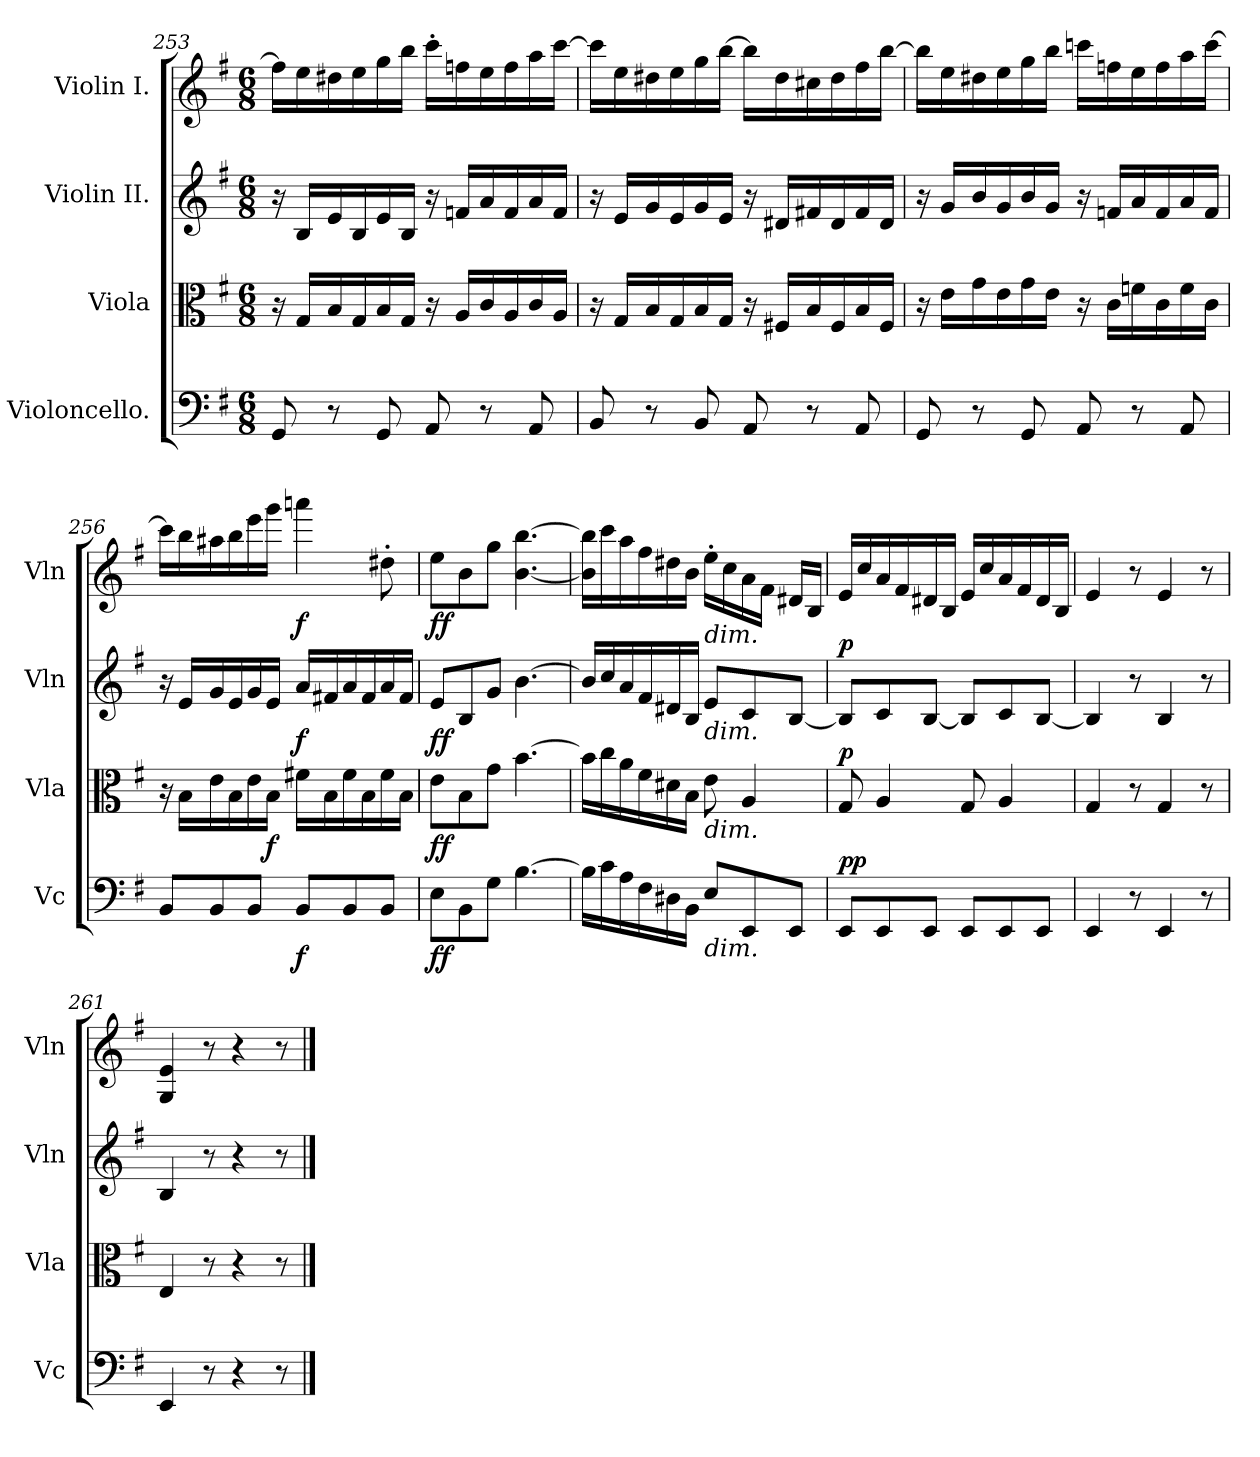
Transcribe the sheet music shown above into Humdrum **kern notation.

**kern	**dynam	**kern	**dynam	**kern	**dynam	**kern	**dynam
*part4	*part4	*part3	*part3	*part2	*part2	*part1	*part1
*staff4	*staff4	*staff3	*staff3	*staff2	*staff2	*staff1	*staff1
*I"Violoncello.	*	*I"Viola	*	*I"Violin II.	*	*I"Violin I.	*
*I'Vc	*	*I'Vla	*	*I'Vln	*	*I'Vln	*
*clefF4	*	*clefC3	*	*clefG2	*	*clefG2	*
*k[f#]	*	*k[f#]	*	*k[f#]	*	*k[f#]	*
*M6/8	*	*M6/8	*	*M6/8	*	*M6/8	*
=253	=253	=253	=253	=253	=253	=253	=253
8GG/	.	16r	.	16r	.	16ff#\LL]	.
.	.	16G/LL	.	16B/LL	.	16ee\	.
8r	.	16B/	.	16e/	.	16dd#X\	.
.	.	16G/	.	16B/	.	16ee\	.
8GG/	.	16B/	.	16e/	.	16gg\	.
.	.	16G/JJ	.	16B/JJ	.	16bb\JJ	.
8AA/	.	16r	.	16r	.	16ccc'\LL	.
.	.	16A/LL	.	16fn/LL	.	16ffn\	.
8r	.	16c/	.	16a/	.	16ee\	.
.	.	16A/	.	16f/	.	16ff\	.
8AA/	.	16c/	.	16a/	.	16aa\	.
.	.	16A/JJ	.	16f/JJ	.	[16ccc\JJ	.
=254	=254	=254	=254	=254	=254	=254	=254
8BB/	.	16r	.	16r	.	16ccc\LL]	.
.	.	16G/LL	.	16e/LL	.	16ee\	.
8r	.	16B/	.	16g/	.	16dd#X\	.
.	.	16G/	.	16e/	.	16ee\	.
8BB/	.	16B/	.	16g/	.	16gg\	.
.	.	16G/JJ	.	16e/JJ	.	[16bb\JJ	.
8AA/	.	16r	.	16r	.	16bb\LL]	.
.	.	16F#X/LL	.	16d#X/LL	.	16dd#\	.
8r	.	16B/	.	16f#X/	.	16cc#X\	.
.	.	16F#/	.	16d#/	.	16dd#\	.
8AA/	.	16B/	.	16f#/	.	16ff#\	.
.	.	16F#/JJ	.	16d#/JJ	.	[16bb\JJ	.
!!LO:LB:g=z
=255	=255	=255	=255	=255	=255	=255	=255
8GG/	.	16r	.	16r	.	16bb\LL]	.
.	.	16e\LL	.	16g/LL	.	16ee\	.
8r	.	16g\	.	16b/	.	16dd#X\	.
.	.	16e\	.	16g/	.	16ee\	.
8GG/	.	16g\	.	16b/	.	16gg\	.
.	.	16e\JJ	.	16g/JJ	.	16bb\JJ	.
8AA/	.	16r	.	16r	.	16cccn\LL	.
.	.	16c\LL	.	16fn/LL	.	16ffn\	.
8r	.	16fn\	.	16a/	.	16ee\	.
.	.	16c\	.	16f/	.	16ff\	.
8AA/	.	16f\	.	16a/	.	16aa\	.
.	.	16c\JJ	.	16f/JJ	.	[16ccc\JJ	.
!!LO:LB:g=z
=256	=256	=256	=256	=256	=256	=256	=256
8BB/L	.	16r	.	16r	.	16ccc\LL]	.
.	.	16B\LL	.	16e/LL	.	16bb\	.
8BB/	.	16e\	.	16g/	.	16aa#X\	.
.	.	16B\	.	16e/	.	16bb\	.
8BB/J	.	16e\	.	16g/	.	16eee\	.
!	!	!	!LO:DY:b	!	!	!	!
.	.	16B\JJ	f	16e/JJ	.	16ggg\JJ	.
!	!LO:DY:b	!	!	!	!LO:DY:b	!	!LO:DY:b
8BB/L	f	16f#X\LL	.	16a/LL	f	4aaan\	f
.	.	16B\	.	16f#X/	.	.	.
8BB/	.	16f#\	.	16a/	.	.	.
.	.	16B\	.	16f#/	.	.	.
8BB/J	.	16f#\	.	16a/	.	8dd#X'\	.
.	.	16B\JJ	.	16f#/JJ	.	.	.
=257	=257	=257	=257	=257	=257	=257	=257
!	!LO:DY:b	!	!LO:DY:b	!	!LO:DY:b	!	!LO:DY:b
8E\L	ff	8e\L	ff	8e/L	ff	8ee\L	ff
8BB\	.	8B\	.	8B/	.	8b\	.
8G\J	.	8g\J	.	8g/J	.	8gg\J	.
[4.B\	.	[4.b\	.	[4.b\	.	[4.b\ [4.bb\	.
=258	=258	=258	=258	=258	=258	=258	=258
16B\LL]	.	16b\LL]	.	16b/LL]	.	16b\] 16bb\]LL	.
16c\	.	16cc\	.	16cc/	.	16ccc\	.
16A\	.	16a\	.	16a/	.	16aa\	.
16F#\	.	16f#\	.	16f#/	.	16ff#\	.
16D#X\	.	16d#X\	.	16d#X/	.	16dd#X\	.
16BB\JJ	.	16B\JJ	.	16B/JJ	.	16b\JJ	.
!	!	!	!	!	!	!LO:TX:b:i:t=dim.	!
!	!	!	!	!LO:TX:b:i:t=dim.	!	!	!
!	!	!LO:TX:b:i:t=dim.	!	!	!	!	!
!LO:TX:b:i:t=dim.	!	!	!	!	!	!	!
8E/L	.	8e\	.	8e/L	.	16ee'\LL	.
.	.	.	.	.	.	16cc\	.
8EE/	.	4A/	.	8c/	.	16a\	.
.	.	.	.	.	.	16f#\JJ	.
8EE/J	.	.	.	[8B/J	.	16d#X/LL	.
.	.	.	.	.	.	16B/JJ	.
!!LO:PB:g=z
=259	=259	=259	=259	=259	=259	=259	=259
!	!LO:DY:b	!	!	!	!	!	!
!	!LO:DY:n=1:a	!	!LO:DY:a	!	!LO:DY:a	!	!
8EE/L	p p	8G/	p	8B/L]	p	16e/LL	.
.	.	.	.	.	.	16cc/	.
8EE/	.	4A/	.	8c/	.	16a/	.
.	.	.	.	.	.	16f#/	.
8EE/J	.	.	.	[8B/J	.	16d#X/	.
.	.	.	.	.	.	16B/JJ	.
8EE/L	.	8G/	.	8B/L]	.	16e/LL	.
.	.	.	.	.	.	16cc/	.
8EE/	.	4A/	.	8c/	.	16a/	.
.	.	.	.	.	.	16f#/	.
8EE/J	.	.	.	[8B/J	.	16d#/	.
.	.	.	.	.	.	16B/JJ	.
=260	=260	=260	=260	=260	=260	=260	=260
4EE/	.	4G/	.	4B/]	.	4e/	.
8r	.	8r	.	8r	.	8r	.
4EE/	.	4G/	.	4B/	.	4e/	.
8r	.	8r	.	8r	.	8r	.
=261	=261	=261	=261	=261	=261	=261	=261
4EE/	.	4E/	.	4B/	.	4G/ 4e/	.
8r	.	8r	.	8r	.	8r	.
4r	.	4r	.	4r	.	4r	.
8r	.	8r	.	8r	.	8r	.
==	==	==	==	==	==	==	==
*-	*-	*-	*-	*-	*-	*-	*-
